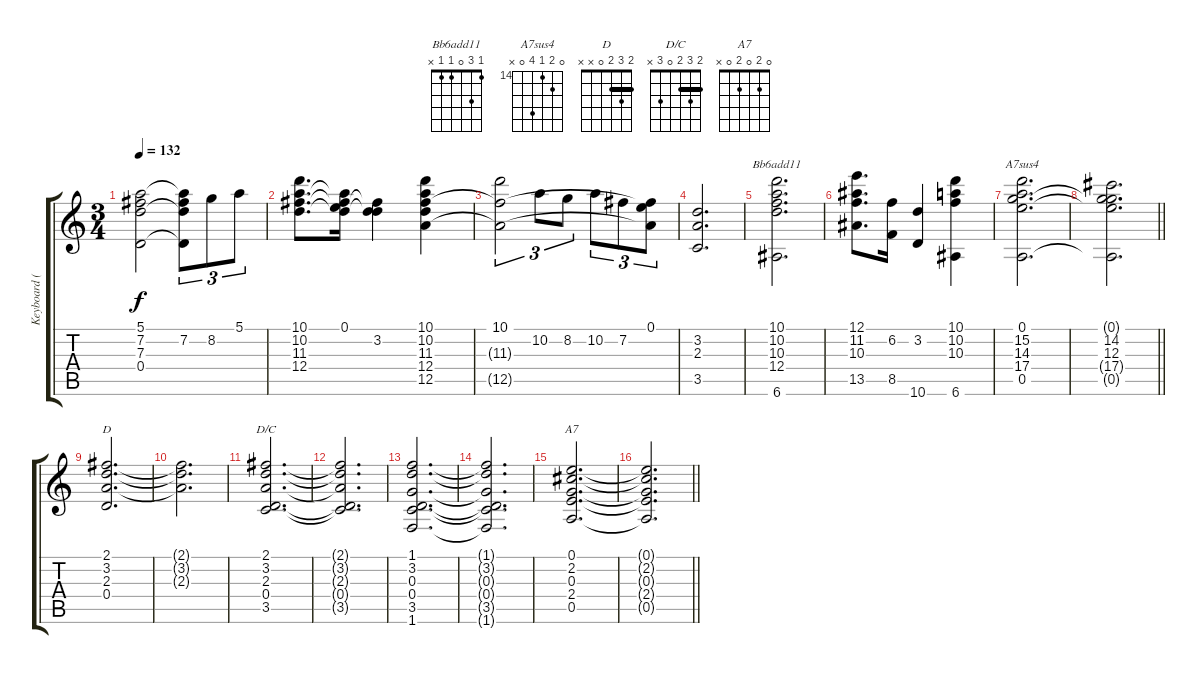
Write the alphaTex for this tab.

\track ("Keyboard (Wright)" "Keyboard (") {instrument drawbarorgan}
\staff {score tabs}
\tuning (E5 B4 G4 D4 A3 E3) {hide}
\chord ("Bb6add11" 1 3 0 1 1 x)
\chord ("A7sus4" 0 15 14 17 0 x) {firstfret 14}
\chord ("D" 2 3 2 0 x x) {barre 2}
\chord ("D/C" 2 3 2 0 3 x) {barre 2}
\chord ("A7" 0 2 0 2 0 x)
\ts (3 4)
\tempo 132
\clef g2
\ks c
(5.1 7.2 7.3 0.4).2{dy f volume 13 instrument drawbarorgan} (5.1{t} 7.2 7.3{t} 0.4{t}).8{tu (3 2)} 8.2.8{tu (3 2)} 5.1.8{tu (3 2)} |
(10.1 10.2 11.3 12.4).8{d} (0.1 10.2{t} 11.3{t} 12.4{t}).16 (3.2 11.3{t} 12.4{t}).4 (10.1 10.2 11.3 12.4 12.5).4 |
(10.1 11.3{t} 12.5{t}).2{tu (3 2)} 10.2.8{tu (3 2)} 8.2.8{tu (3 2)} 10.2.8{tu (3 2)} 7.2.8{tu (3 2)} (0.1 11.3{t} 12.5{t}).8{tu (3 2)} |
(3.2 2.3 3.5).2{d} |
(10.1 10.2 10.3 12.4 6.6).2{d ch "Bb6add11"} |
(12.1 11.2 10.3 13.5).8{d} (6.2 8.5).16 (3.2 10.6).4 (10.1 10.2 10.3 6.6).4 |
(0.1 15.2 14.3 17.4 0.5).2{d ch "A7sus4"} |
\barLineRight lightlight
(0.1{t} 14.2 12.3 17.4{t} 0.5{t}).2{d} |
\section ("" "")
(2.1 3.2 2.3 0.4).2{d ch "D" volume 7} |
(2.1{t} 3.2{t} 2.3{t}).2{d} |
(2.1 3.2 2.3 0.4 3.5).2{d ch "D/C"} |
(2.1{t} 3.2{t} 2.3{t} 0.4{t} 3.5{t}).2{d} |
(1.1 3.2 0.3 0.4 3.5 1.6).2{d} |
(1.1{t} 3.2{t} 0.3{t} 0.4{t} 3.5{t} 1.6{t}).2{d} |
(0.1 2.2 0.3 2.4 0.5).2{d ch "A7"} |
\barLineRight lightlight
(0.1{t} 2.2{t} 0.3{t} 2.4{t} 0.5{t}).2{d}
